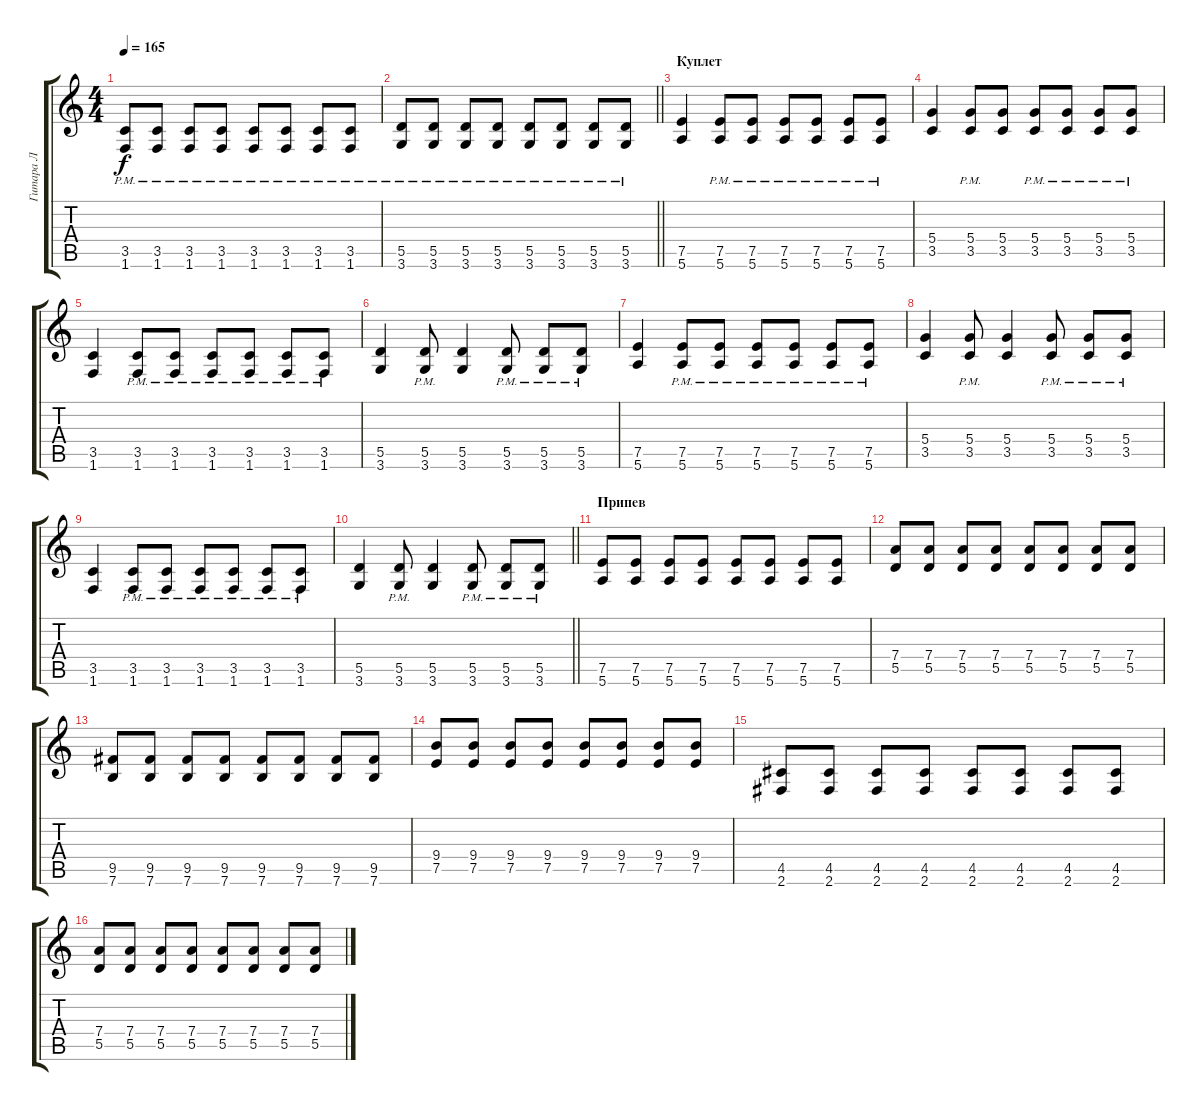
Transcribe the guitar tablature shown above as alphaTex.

\track ("Гитара Л" "Гитара Л") {instrument distortionguitar}
\staff {score tabs}
\tuning (E4 B3 G3 D3 A2 E2) {hide}
\ts (4 4)
\tempo 165
\clef g2
\ks c
(3.5{pm} 1.6{pm}).8{dy f} (3.5{pm} 1.6{pm}).8 (3.5{pm} 1.6{pm}).8 (3.5{pm} 1.6{pm}).8 (3.5{pm} 1.6{pm}).8 (3.5{pm} 1.6{pm}).8 (3.5{pm} 1.6{pm}).8 (3.5{pm} 1.6{pm}).8 |
\barLineRight lightlight
(5.5{pm} 3.6{pm}).8 (5.5{pm} 3.6{pm}).8 (5.5{pm} 3.6{pm}).8 (5.5{pm} 3.6{pm}).8 (5.5{pm} 3.6{pm}).8 (5.5{pm} 3.6{pm}).8 (5.5{pm} 3.6{pm}).8 (5.5{pm} 3.6{pm}).8 |
\section ("" "Куплет")
(7.5 5.6).4 (7.5{pm} 5.6{pm}).8 (7.5{pm} 5.6{pm}).8 (7.5{pm} 5.6{pm}).8 (7.5{pm} 5.6{pm}).8 (7.5{pm} 5.6{pm}).8 (7.5{pm} 5.6{pm}).8 |
(5.4 3.5).4 (5.4{pm} 3.5{pm}).8 (5.4 3.5).8 (5.4{pm} 3.5{pm}).8 (5.4{pm} 3.5{pm}).8 (5.4{pm} 3.5{pm}).8 (5.4{pm} 3.5{pm}).8 |
(3.5 1.6).4 (3.5{pm} 1.6{pm}).8 (3.5{pm} 1.6{pm}).8 (3.5{pm} 1.6{pm}).8 (3.5{pm} 1.6{pm}).8 (3.5{pm} 1.6{pm}).8 (3.5{pm} 1.6{pm}).8 |
(5.5 3.6).4 (5.5{pm} 3.6{pm}).8 (5.5 3.6).4 (5.5{pm} 3.6{pm}).8 (5.5{pm} 3.6{pm}).8 (5.5{pm} 3.6{pm}).8 |
(7.5 5.6).4 (7.5{pm} 5.6{pm}).8 (7.5{pm} 5.6{pm}).8 (7.5{pm} 5.6{pm}).8 (7.5{pm} 5.6{pm}).8 (7.5{pm} 5.6{pm}).8 (7.5{pm} 5.6{pm}).8 |
(5.4 3.5).4 (5.4{pm} 3.5{pm}).8 (5.4 3.5).4 (5.4{pm} 3.5{pm}).8 (5.4{pm} 3.5{pm}).8 (5.4{pm} 3.5{pm}).8 |
(3.5 1.6).4 (3.5{pm} 1.6{pm}).8 (3.5{pm} 1.6{pm}).8 (3.5{pm} 1.6{pm}).8 (3.5{pm} 1.6{pm}).8 (3.5{pm} 1.6{pm}).8 (3.5{pm} 1.6{pm}).8 |
\barLineRight lightlight
(5.5 3.6).4 (5.5{pm} 3.6{pm}).8 (5.5 3.6).4 (5.5{pm} 3.6{pm}).8 (5.5{pm} 3.6{pm}).8 (5.5{pm} 3.6{pm}).8 |
\section ("" "Припев")
(7.5 5.6).8 (7.5 5.6).8 (7.5 5.6).8 (7.5 5.6).8 (7.5 5.6).8 (7.5 5.6).8 (7.5 5.6).8 (7.5 5.6).8 |
(7.4 5.5).8 (7.4 5.5).8 (7.4 5.5).8 (7.4 5.5).8 (7.4 5.5).8 (7.4 5.5).8 (7.4 5.5).8 (7.4 5.5).8 |
(9.5 7.6).8 (9.5 7.6).8 (9.5 7.6).8 (9.5 7.6).8 (9.5 7.6).8 (9.5 7.6).8 (9.5 7.6).8 (9.5 7.6).8 |
(9.4 7.5).8 (9.4 7.5).8 (9.4 7.5).8 (9.4 7.5).8 (9.4 7.5).8 (9.4 7.5).8 (9.4 7.5).8 (9.4 7.5).8 |
(4.5 2.6).8 (4.5 2.6).8 (4.5 2.6).8 (4.5 2.6).8 (4.5 2.6).8 (4.5 2.6).8 (4.5 2.6).8 (4.5 2.6).8 |
(7.4 5.5).8 (7.4 5.5).8 (7.4 5.5).8 (7.4 5.5).8 (7.4 5.5).8 (7.4 5.5).8 (7.4 5.5).8 (7.4 5.5).8
